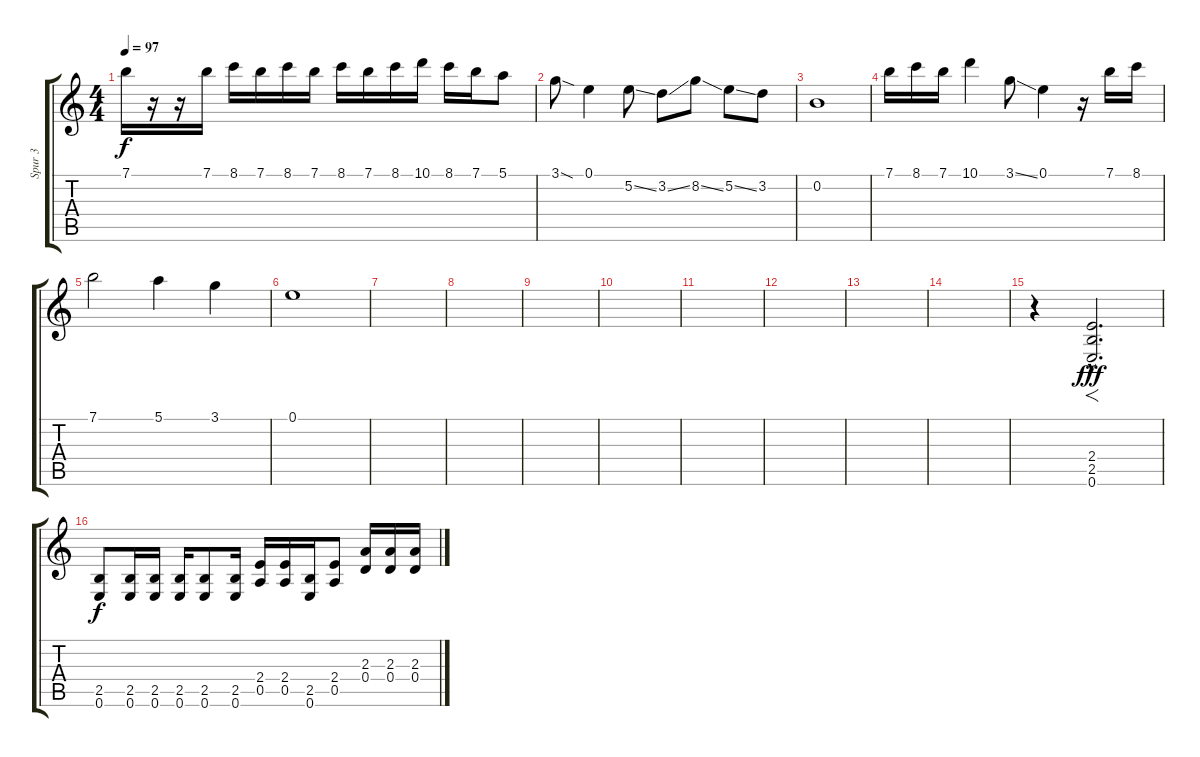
\track ("Spur 3" "Spur 3") {instrument distortionguitar}
\staff {score tabs}
\tuning (E4 B3 G3 D3 A2 E2) {hide}
\ts (4 4)
\tempo 97
\clef g2
\ks c
7.1.16{dy f} r.16 r.16 7.1.16 8.1.16 7.1.16 8.1.16 7.1.16 8.1.16 7.1.16 8.1.16 10.1.16 8.1.16 7.1.16 5.1.8 |
3.1{sod}.8 0.1.4 5.2{ss}.8 3.2{ss}.8 8.2{ss}.8 5.2{ss}.8 3.2.8 |
0.2.1 |
7.1.16 8.1.16 7.1.16 10.1.4 3.1{ss}.8 0.1.4 r.16 7.1.16 8.1.16 |
7.1.2 5.1.4 3.1.4 |
0.1.1 |
|
|
|
|
|
|
|
|
r.4 (2.4{hac} 2.5{hac} 0.6{hac}).2{f d dy fff} |
(2.5 0.6).8{dy f} (2.5 0.6).16 (2.5 0.6).16 (2.5 0.6).16 (2.5 0.6).8 (2.5 0.6).16 (2.4 0.5).16 (2.4 0.5).16 (2.5 0.6).16 (2.4 0.5).8 (2.3 0.4).16 (2.3 0.4).16 (2.3 0.4).16
